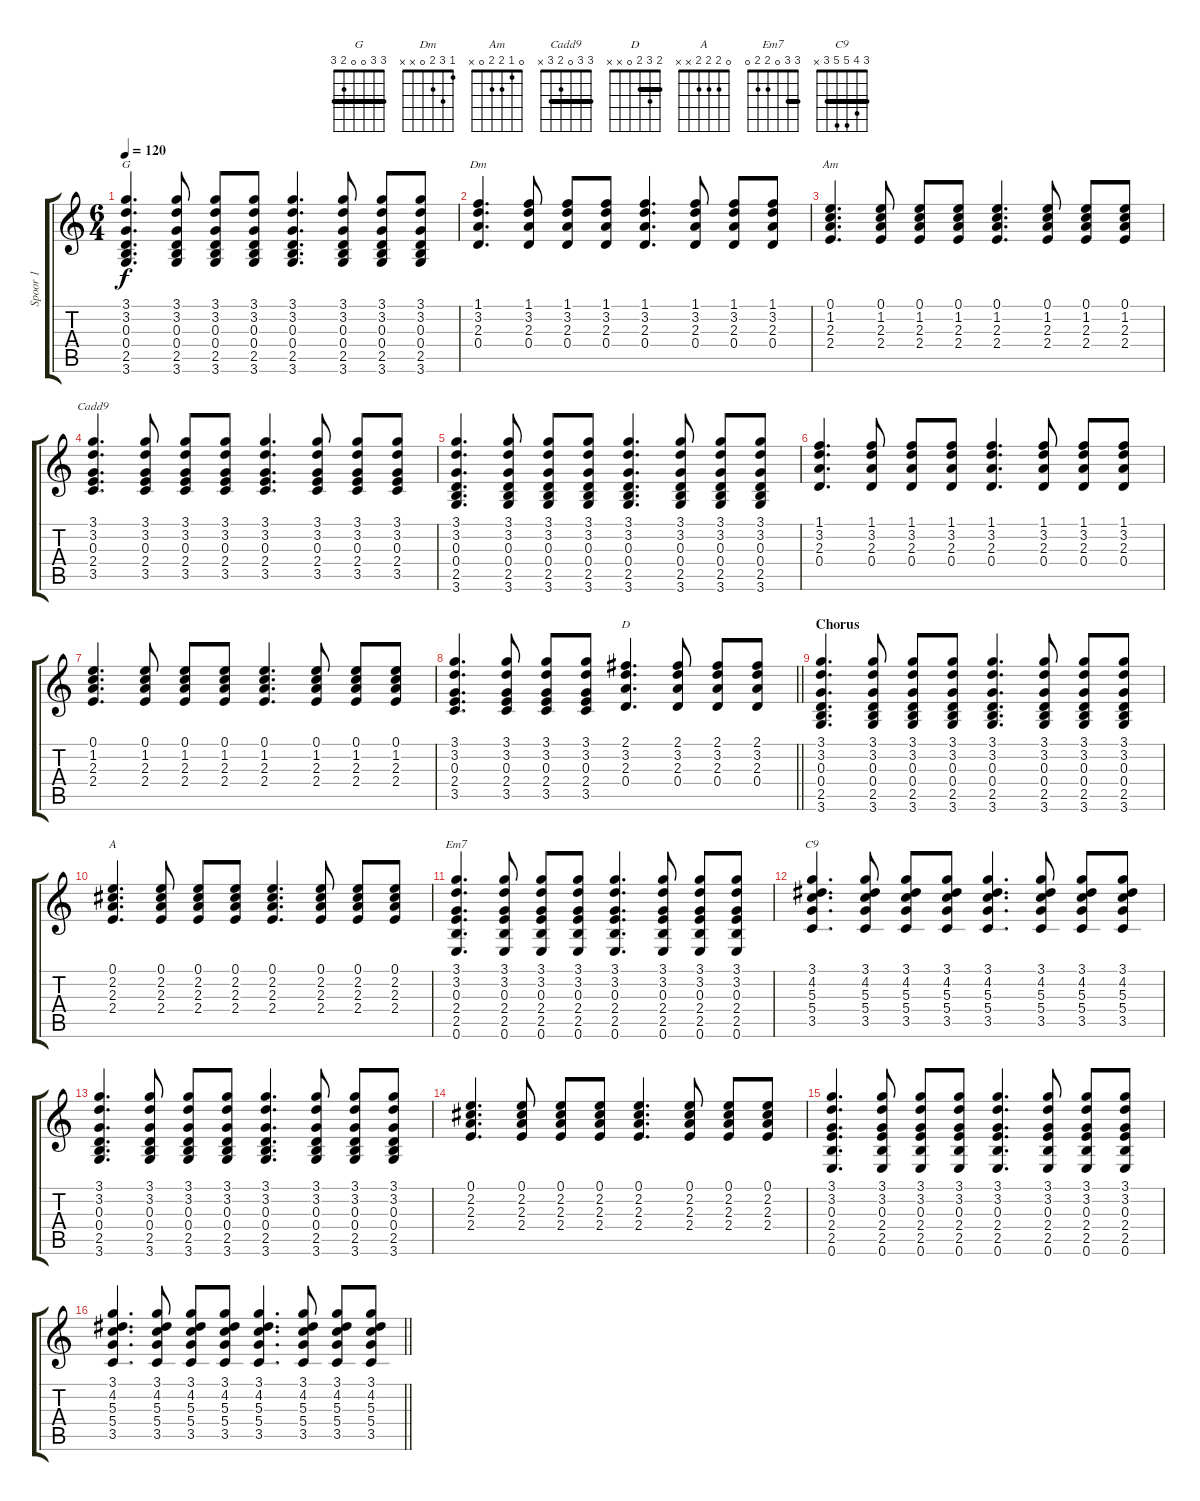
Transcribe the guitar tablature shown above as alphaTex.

\track ("Spoor 1" "Spoor 1") {instrument acousticguitarsteel}
\staff {score tabs}
\tuning (E4 B3 G3 D3 A2 E2) {hide}
\chord ("G" 3 3 0 0 2 3) {barre 3}
\chord ("Dm" 1 3 2 0 x x)
\chord ("Am" 0 1 2 2 0 x)
\chord ("Cadd9" 3 3 0 2 3 x) {barre 3}
\chord ("D" 2 3 2 0 x x) {barre 2}
\chord ("A" 0 2 2 2 x x)
\chord ("Em7" 3 3 0 2 2 0) {barre 3}
\chord ("C9" 3 4 5 5 3 x) {barre 3}
\ts (6 4)
\tempo 120
\clef g2
\ks c
(3.1 3.2 0.3 0.4 2.5 3.6).4{d ch "G" dy f} (3.1 3.2 0.3 0.4 2.5 3.6).8 (3.1 3.2 0.3 0.4 2.5 3.6).8 (3.1 3.2 0.3 0.4 2.5 3.6).8 (3.1 3.2 0.3 0.4 2.5 3.6).4{d} (3.1 3.2 0.3 0.4 2.5 3.6).8 (3.1 3.2 0.3 0.4 2.5 3.6).8 (3.1 3.2 0.3 0.4 2.5 3.6).8 |
(1.1 3.2 2.3 0.4).4{d ch "Dm"} (1.1 3.2 2.3 0.4).8 (1.1 3.2 2.3 0.4).8 (1.1 3.2 2.3 0.4).8 (1.1 3.2 2.3 0.4).4{d} (1.1 3.2 2.3 0.4).8 (1.1 3.2 2.3 0.4).8 (1.1 3.2 2.3 0.4).8 |
(0.1 1.2 2.3 2.4).4{d ch "Am"} (0.1 1.2 2.3 2.4).8 (0.1 1.2 2.3 2.4).8 (0.1 1.2 2.3 2.4).8 (0.1 1.2 2.3 2.4).4{d} (0.1 1.2 2.3 2.4).8 (0.1 1.2 2.3 2.4).8 (0.1 1.2 2.3 2.4).8 |
(3.1 3.2 0.3 2.4 3.5).4{d ch "Cadd9"} (3.1 3.2 0.3 2.4 3.5).8 (3.1 3.2 0.3 2.4 3.5).8 (3.1 3.2 0.3 2.4 3.5).8 (3.1 3.2 0.3 2.4 3.5).4{d} (3.1 3.2 0.3 2.4 3.5).8 (3.1 3.2 0.3 2.4 3.5).8 (3.1 3.2 0.3 2.4 3.5).8 |
(3.1 3.2 0.3 0.4 2.5 3.6).4{d} (3.1 3.2 0.3 0.4 2.5 3.6).8 (3.1 3.2 0.3 0.4 2.5 3.6).8 (3.1 3.2 0.3 0.4 2.5 3.6).8 (3.1 3.2 0.3 0.4 2.5 3.6).4{d} (3.1 3.2 0.3 0.4 2.5 3.6).8 (3.1 3.2 0.3 0.4 2.5 3.6).8 (3.1 3.2 0.3 0.4 2.5 3.6).8 |
(1.1 3.2 2.3 0.4).4{d} (1.1 3.2 2.3 0.4).8 (1.1 3.2 2.3 0.4).8 (1.1 3.2 2.3 0.4).8 (1.1 3.2 2.3 0.4).4{d} (1.1 3.2 2.3 0.4).8 (1.1 3.2 2.3 0.4).8 (1.1 3.2 2.3 0.4).8 |
(0.1 1.2 2.3 2.4).4{d} (0.1 1.2 2.3 2.4).8 (0.1 1.2 2.3 2.4).8 (0.1 1.2 2.3 2.4).8 (0.1 1.2 2.3 2.4).4{d} (0.1 1.2 2.3 2.4).8 (0.1 1.2 2.3 2.4).8 (0.1 1.2 2.3 2.4).8 |
\barLineRight lightlight
(3.1 3.2 0.3 2.4 3.5).4{d} (3.1 3.2 0.3 2.4 3.5).8 (3.1 3.2 0.3 2.4 3.5).8 (3.1 3.2 0.3 2.4 3.5).8 (2.1 3.2 2.3 0.4).4{d ch "D"} (2.1 3.2 2.3 0.4).8 (2.1 3.2 2.3 0.4).8 (2.1 3.2 2.3 0.4).8 |
\section ("" "Chorus")
(3.1 3.2 0.3 0.4 2.5 3.6).4{d} (3.1 3.2 0.3 0.4 2.5 3.6).8 (3.1 3.2 0.3 0.4 2.5 3.6).8 (3.1 3.2 0.3 0.4 2.5 3.6).8 (3.1 3.2 0.3 0.4 2.5 3.6).4{d} (3.1 3.2 0.3 0.4 2.5 3.6).8 (3.1 3.2 0.3 0.4 2.5 3.6).8 (3.1 3.2 0.3 0.4 2.5 3.6).8 |
(0.1 2.2 2.3 2.4).4{d ch "A"} (0.1 2.2 2.3 2.4).8 (0.1 2.2 2.3 2.4).8 (0.1 2.2 2.3 2.4).8 (0.1 2.2 2.3 2.4).4{d} (0.1 2.2 2.3 2.4).8 (0.1 2.2 2.3 2.4).8 (0.1 2.2 2.3 2.4).8 |
(3.1 3.2 0.3 2.4 2.5 0.6).4{d ch "Em7"} (3.1 3.2 0.3 2.4 2.5 0.6).8 (3.1 3.2 0.3 2.4 2.5 0.6).8 (3.1 3.2 0.3 2.4 2.5 0.6).8 (3.1 3.2 0.3 2.4 2.5 0.6).4{d} (3.1 3.2 0.3 2.4 2.5 0.6).8 (3.1 3.2 0.3 2.4 2.5 0.6).8 (3.1 3.2 0.3 2.4 2.5 0.6).8 |
(3.1 4.2 5.3 5.4 3.5).4{d ch "C9"} (3.1 4.2 5.3 5.4 3.5).8 (3.1 4.2 5.3 5.4 3.5).8 (3.1 4.2 5.3 5.4 3.5).8 (3.1 4.2 5.3 5.4 3.5).4{d} (3.1 4.2 5.3 5.4 3.5).8 (3.1 4.2 5.3 5.4 3.5).8 (3.1 4.2 5.3 5.4 3.5).8 |
(3.1 3.2 0.3 0.4 2.5 3.6).4{d} (3.1 3.2 0.3 0.4 2.5 3.6).8 (3.1 3.2 0.3 0.4 2.5 3.6).8 (3.1 3.2 0.3 0.4 2.5 3.6).8 (3.1 3.2 0.3 0.4 2.5 3.6).4{d} (3.1 3.2 0.3 0.4 2.5 3.6).8 (3.1 3.2 0.3 0.4 2.5 3.6).8 (3.1 3.2 0.3 0.4 2.5 3.6).8 |
(0.1 2.2 2.3 2.4).4{d} (0.1 2.2 2.3 2.4).8 (0.1 2.2 2.3 2.4).8 (0.1 2.2 2.3 2.4).8 (0.1 2.2 2.3 2.4).4{d} (0.1 2.2 2.3 2.4).8 (0.1 2.2 2.3 2.4).8 (0.1 2.2 2.3 2.4).8 |
(3.1 3.2 0.3 2.4 2.5 0.6).4{d} (3.1 3.2 0.3 2.4 2.5 0.6).8 (3.1 3.2 0.3 2.4 2.5 0.6).8 (3.1 3.2 0.3 2.4 2.5 0.6).8 (3.1 3.2 0.3 2.4 2.5 0.6).4{d} (3.1 3.2 0.3 2.4 2.5 0.6).8 (3.1 3.2 0.3 2.4 2.5 0.6).8 (3.1 3.2 0.3 2.4 2.5 0.6).8 |
\barLineRight lightlight
(3.1 4.2 5.3 5.4 3.5).4{d} (3.1 4.2 5.3 5.4 3.5).8 (3.1 4.2 5.3 5.4 3.5).8 (3.1 4.2 5.3 5.4 3.5).8 (3.1 4.2 5.3 5.4 3.5).4{d} (3.1 4.2 5.3 5.4 3.5).8 (3.1 4.2 5.3 5.4 3.5).8 (3.1 4.2 5.3 5.4 3.5).8
